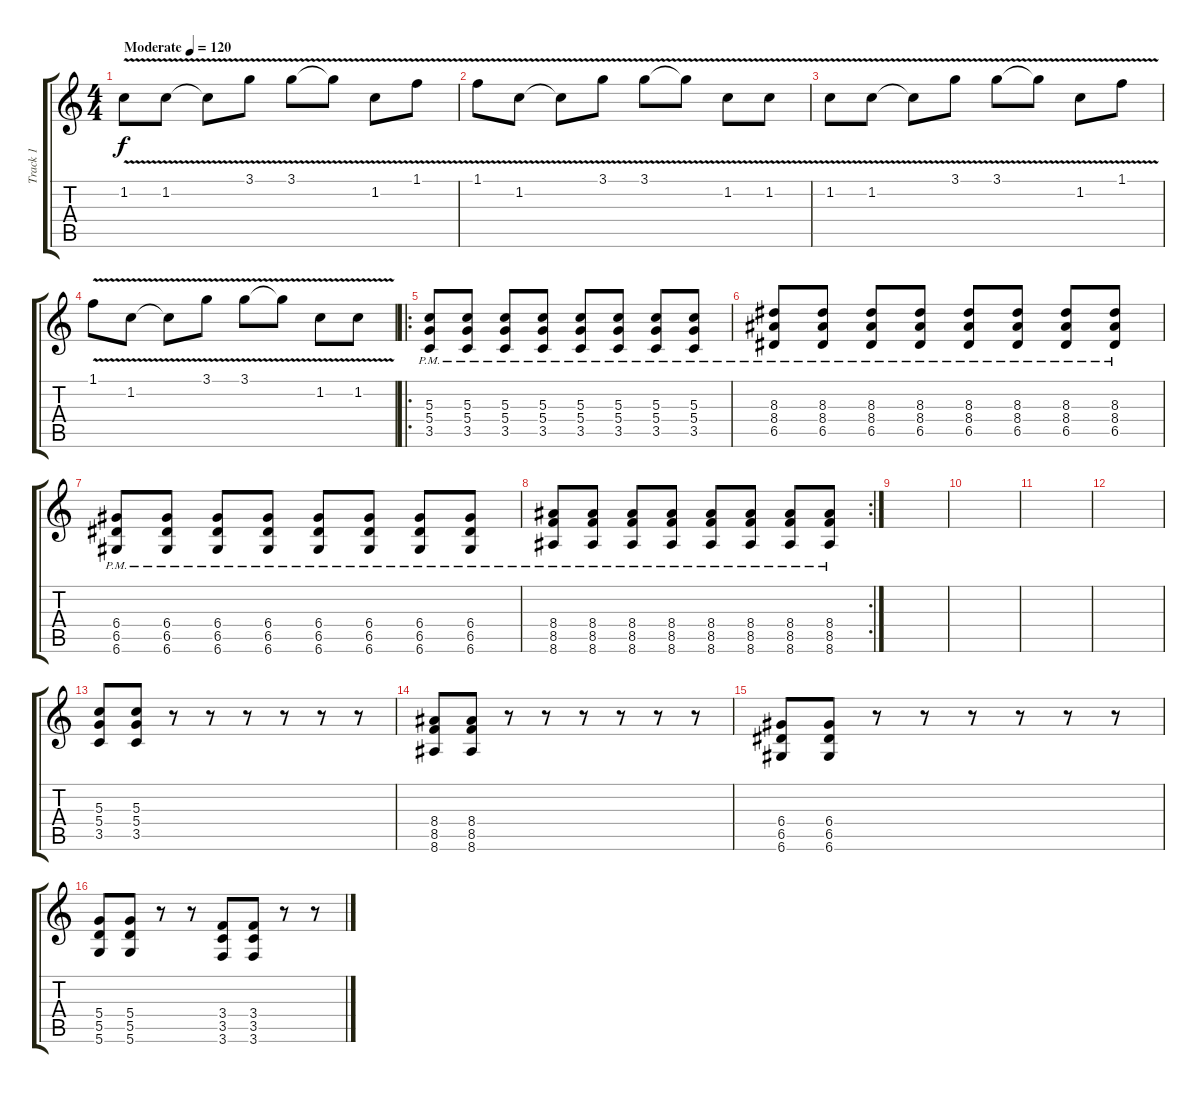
\track ("Track 1" "Track 1") {instrument distortionguitar}
\staff {score tabs}
\tuning (E4 B3 G3 D3 A2 D2) {hide}
\ts (4 4)
\tempo (120 "Moderate")
\clef g2
\ks c
1.2{v}.8{dy f volume 4 instrument distortionguitar} 1.2{v}.8 1.2{t}.8 3.1{v}.8 3.1{v}.8 3.1{t}.8 1.2{v}.8 1.1{v}.8 |
1.1{v}.8 1.2{v}.8 1.2{t}.8 3.1{v}.8 3.1{v}.8 3.1{t}.8 1.2{v}.8 1.2{v}.8 |
1.2{v}.8{volume 4} 1.2{v}.8 1.2{t}.8 3.1{v}.8 3.1{v}.8 3.1{t}.8 1.2{v}.8 1.1{v}.8 |
1.1{v}.8 1.2{v}.8 1.2{t}.8 3.1{v}.8 3.1{v}.8 3.1{t}.8 1.2{v}.8 1.2{v}.8 |
\ro
(5.3{pm} 5.4{pm} 3.5{pm}).8{volume 13} (5.3{pm} 5.4{pm} 3.5{pm}).8 (5.3{pm} 5.4{pm} 3.5{pm}).8 (5.3{pm} 5.4{pm} 3.5{pm}).8 (5.3{pm} 5.4{pm} 3.5{pm}).8 (5.3{pm} 5.4{pm} 3.5{pm}).8 (5.3{pm} 5.4{pm} 3.5{pm}).8 (5.3{pm} 5.4{pm} 3.5{pm}).8 |
(8.3{pm} 8.4{pm} 6.5{pm}).8 (8.3{pm} 8.4{pm} 6.5{pm}).8 (8.3{pm} 8.4{pm} 6.5{pm}).8 (8.3{pm} 8.4{pm} 6.5{pm}).8 (8.3{pm} 8.4{pm} 6.5{pm}).8 (8.3{pm} 8.4{pm} 6.5{pm}).8 (8.3{pm} 8.4{pm} 6.5{pm}).8 (8.3{pm} 8.4{pm} 6.5{pm}).8 |
(6.4{pm} 6.5{pm} 6.6{pm}).8 (6.4{pm} 6.5{pm} 6.6{pm}).8 (6.4{pm} 6.5{pm} 6.6{pm}).8 (6.4{pm} 6.5{pm} 6.6{pm}).8 (6.4{pm} 6.5{pm} 6.6{pm}).8 (6.4{pm} 6.5{pm} 6.6{pm}).8 (6.4{pm} 6.5{pm} 6.6{pm}).8 (6.4{pm} 6.5{pm} 6.6{pm}).8 |
\rc 2
(8.4{pm} 8.5{pm} 8.6{pm}).8 (8.4{pm} 8.5{pm} 8.6{pm}).8 (8.4{pm} 8.5{pm} 8.6{pm}).8 (8.4{pm} 8.5{pm} 8.6{pm}).8 (8.4{pm} 8.5{pm} 8.6{pm}).8 (8.4{pm} 8.5{pm} 8.6{pm}).8 (8.4{pm} 8.5{pm} 8.6{pm}).8 (8.4{pm} 8.5{pm} 8.6{pm}).8 |
|
|
|
|
(5.3 5.4 3.5).8{volume 16 instrument distortionguitar} (5.3 5.4 3.5).8 r.8 r.8 r.8 r.8 r.8 r.8 |
(8.4 8.5 8.6).8 (8.4 8.5 8.6).8 r.8 r.8 r.8 r.8 r.8 r.8 |
(6.4 6.5 6.6).8 (6.4 6.5 6.6).8 r.8 r.8 r.8 r.8 r.8 r.8 |
(5.4 5.5 5.6).8 (5.4 5.5 5.6).8 r.8 r.8 (3.4 3.5 3.6).8 (3.4 3.5 3.6).8 r.8 r.8
